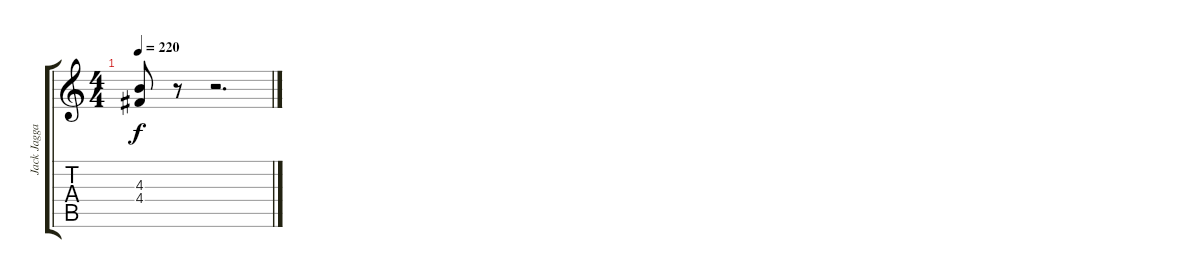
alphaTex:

\track ("Jack Jaggard" "Jack Jagga") {instrument overdrivenguitar}
\staff {score tabs}
\tuning (E4 B3 G3 D3 A2 E2) {hide}
\ts (4 4)
\tempo 220
\clef g2
\ks c
(4.3 4.4).8{dy f} r.8 r.2{d}
